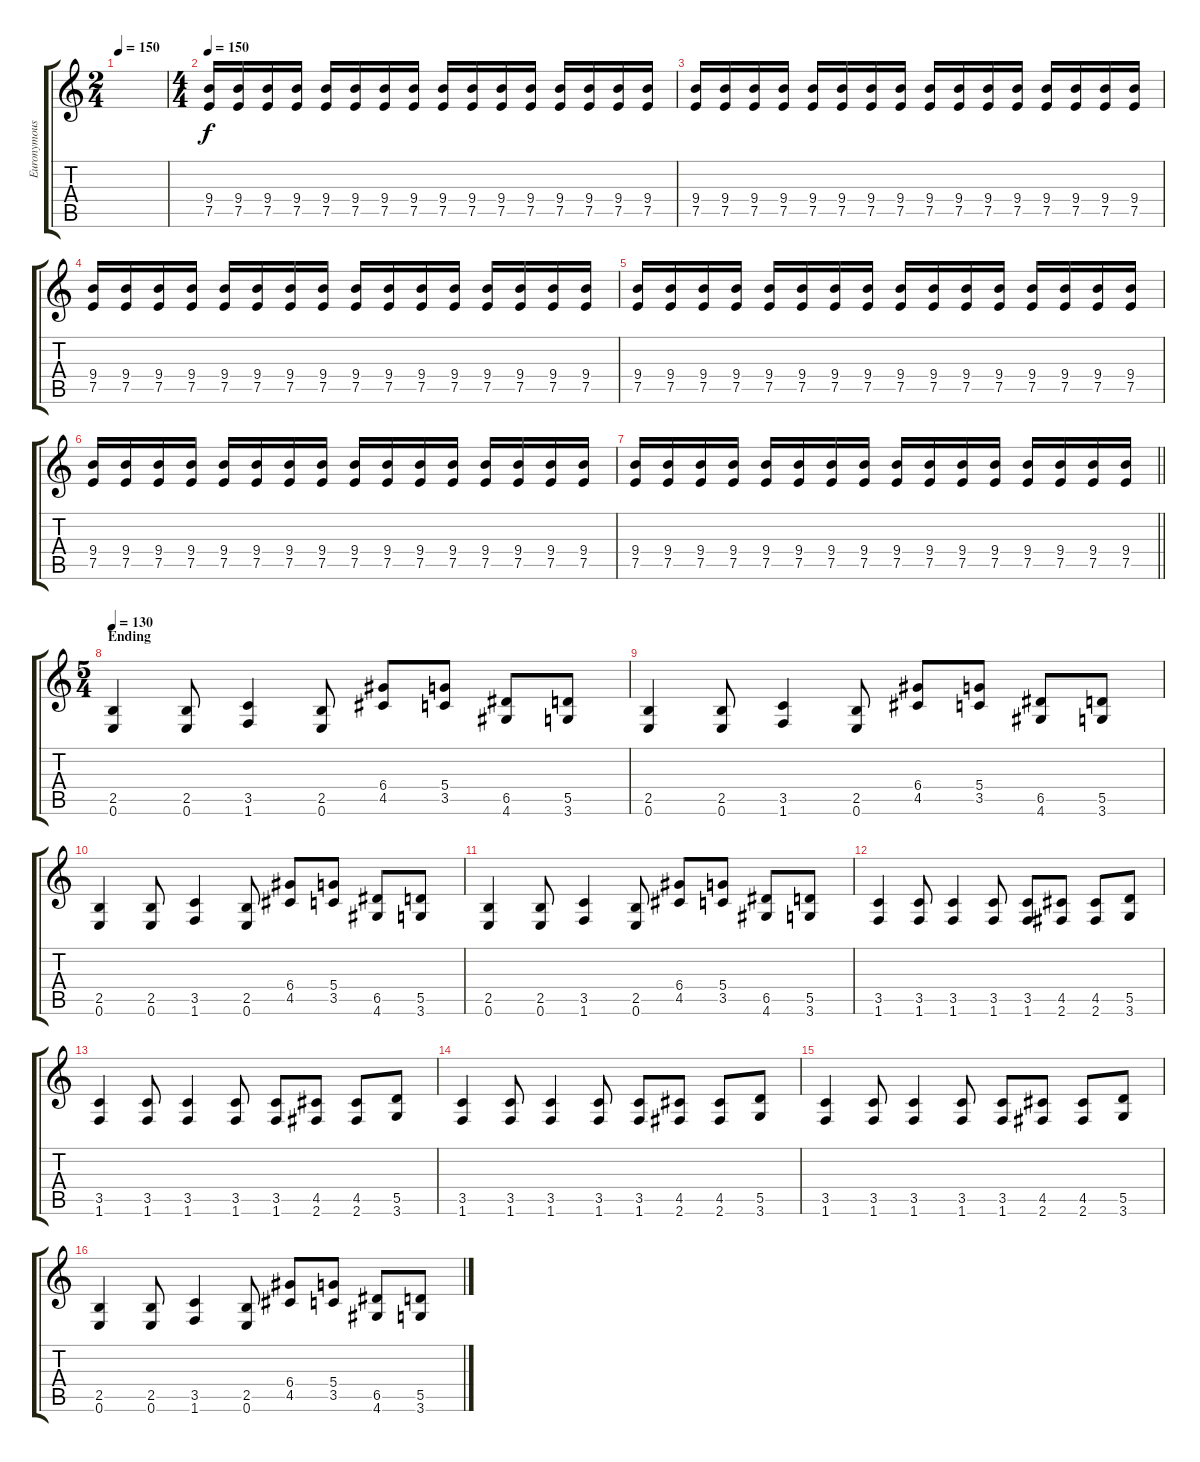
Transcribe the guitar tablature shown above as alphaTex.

\track ("Euronymous" "Euronymous") {instrument overdrivenguitar}
\staff {score tabs}
\tuning (E4 B3 G3 D3 A2 E2) {hide}
\ts (2 4)
\tempo 150
\clef g2
\ks c
|
\ts (4 4)
\tempo 150
(9.4 7.5).16 (9.4 7.5).16 (9.4 7.5).16 (9.4 7.5).16 (9.4 7.5).16 (9.4 7.5).16 (9.4 7.5).16 (9.4 7.5).16 (9.4 7.5).16 (9.4 7.5).16 (9.4 7.5).16 (9.4 7.5).16 (9.4 7.5).16 (9.4 7.5).16 (9.4 7.5).16 (9.4 7.5).16 |
(9.4 7.5).16 (9.4 7.5).16 (9.4 7.5).16 (9.4 7.5).16 (9.4 7.5).16 (9.4 7.5).16 (9.4 7.5).16 (9.4 7.5).16 (9.4 7.5).16 (9.4 7.5).16 (9.4 7.5).16 (9.4 7.5).16 (9.4 7.5).16 (9.4 7.5).16 (9.4 7.5).16 (9.4 7.5).16 |
(9.4 7.5).16 (9.4 7.5).16 (9.4 7.5).16 (9.4 7.5).16 (9.4 7.5).16 (9.4 7.5).16 (9.4 7.5).16 (9.4 7.5).16 (9.4 7.5).16 (9.4 7.5).16 (9.4 7.5).16 (9.4 7.5).16 (9.4 7.5).16 (9.4 7.5).16 (9.4 7.5).16 (9.4 7.5).16 |
(9.4 7.5).16 (9.4 7.5).16 (9.4 7.5).16 (9.4 7.5).16 (9.4 7.5).16 (9.4 7.5).16 (9.4 7.5).16 (9.4 7.5).16 (9.4 7.5).16 (9.4 7.5).16 (9.4 7.5).16 (9.4 7.5).16 (9.4 7.5).16 (9.4 7.5).16 (9.4 7.5).16 (9.4 7.5).16 |
(9.4 7.5).16 (9.4 7.5).16 (9.4 7.5).16 (9.4 7.5).16 (9.4 7.5).16 (9.4 7.5).16 (9.4 7.5).16 (9.4 7.5).16 (9.4 7.5).16 (9.4 7.5).16 (9.4 7.5).16 (9.4 7.5).16 (9.4 7.5).16 (9.4 7.5).16 (9.4 7.5).16 (9.4 7.5).16 |
\barLineRight lightlight
(9.4 7.5).16 (9.4 7.5).16 (9.4 7.5).16 (9.4 7.5).16 (9.4 7.5).16 (9.4 7.5).16 (9.4 7.5).16 (9.4 7.5).16 (9.4 7.5).16 (9.4 7.5).16 (9.4 7.5).16 (9.4 7.5).16 (9.4 7.5).16 (9.4 7.5).16 (9.4 7.5).16 (9.4 7.5).16 |
\ts (5 4)
\section ("" "Ending")
\tempo 130
(2.5 0.6).4 (2.5 0.6).8 (3.5 1.6).4 (2.5 0.6).8 (6.4 4.5).8 (5.4 3.5).8 (6.5 4.6).8 (5.5 3.6).8 |
(2.5 0.6).4 (2.5 0.6).8 (3.5 1.6).4 (2.5 0.6).8 (6.4 4.5).8 (5.4 3.5).8 (6.5 4.6).8 (5.5 3.6).8 |
(2.5 0.6).4 (2.5 0.6).8 (3.5 1.6).4 (2.5 0.6).8 (6.4 4.5).8 (5.4 3.5).8 (6.5 4.6).8 (5.5 3.6).8 |
(2.5 0.6).4 (2.5 0.6).8 (3.5 1.6).4 (2.5 0.6).8 (6.4 4.5).8 (5.4 3.5).8 (6.5 4.6).8 (5.5 3.6).8 |
(3.5 1.6).4 (3.5 1.6).8 (3.5 1.6).4 (3.5 1.6).8 (3.5 1.6).8 (4.5 2.6).8 (4.5 2.6).8 (5.5 3.6).8 |
(3.5 1.6).4 (3.5 1.6).8 (3.5 1.6).4 (3.5 1.6).8 (3.5 1.6).8 (4.5 2.6).8 (4.5 2.6).8 (5.5 3.6).8 |
(3.5 1.6).4 (3.5 1.6).8 (3.5 1.6).4 (3.5 1.6).8 (3.5 1.6).8 (4.5 2.6).8 (4.5 2.6).8 (5.5 3.6).8 |
(3.5 1.6).4 (3.5 1.6).8 (3.5 1.6).4 (3.5 1.6).8 (3.5 1.6).8 (4.5 2.6).8 (4.5 2.6).8 (5.5 3.6).8 |
(2.5 0.6).4 (2.5 0.6).8 (3.5 1.6).4 (2.5 0.6).8 (6.4 4.5).8 (5.4 3.5).8 (6.5 4.6).8 (5.5 3.6).8
